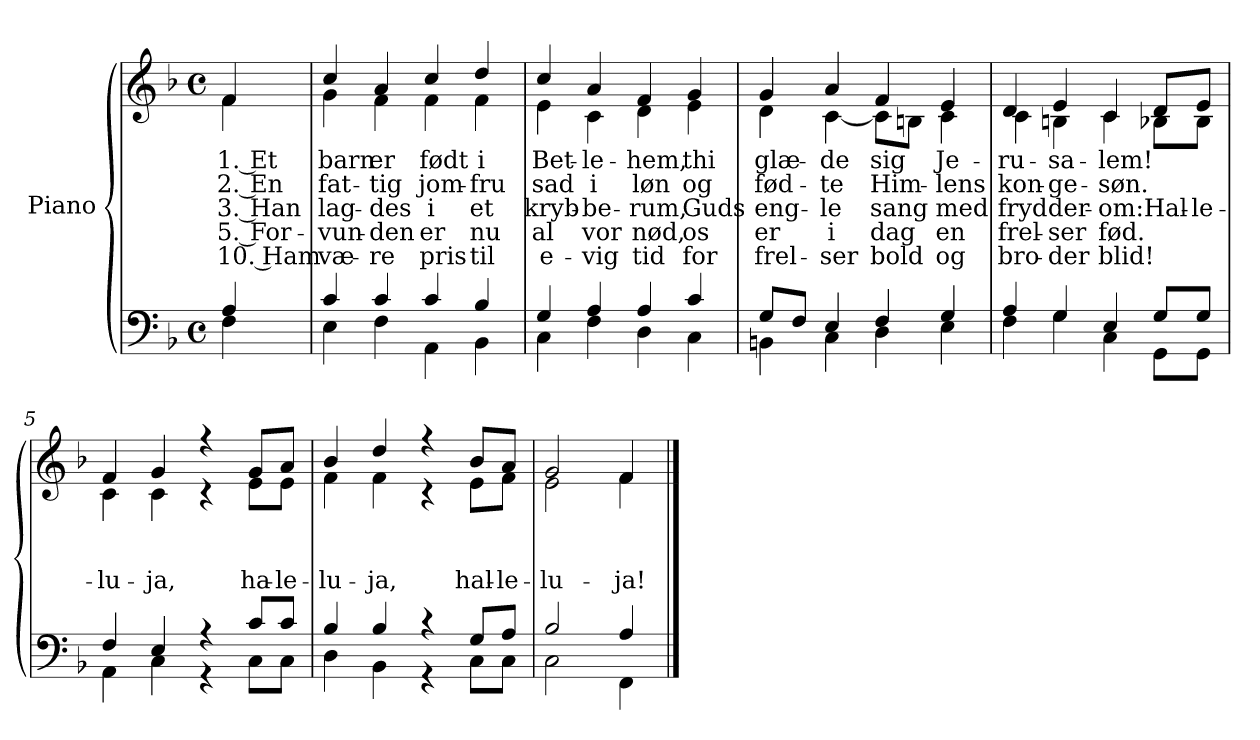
**kern	**kern	**text	**text	**text	**text	**text
*part1	*part1	*part1	*part1	*part1	*part1	*part1
*staff2	*staff1	*staff1	*staff1	*staff1	*staff1	*staff1
*I"Piano	*	*	*	*	*	*
*clefF4	*clefG2	*	*	*	*	*
*k[b-]	*k[b-]	*	*	*	*	*
*M4/4	*M4/4	*	*	*	*	*
*met(c)	*met(c)	*	*	*	*	*
=	=	=	=	=	=	=
*^	*	*	*	*	*	*
!	!	!	!LO:LY:b	!LO:LY:b	!LO:LY:b	!LO:LY:b	!LO:LY:b
*	*	*^	*	*	*	*	*
4A/	4F\	4f/	4f\	1. Et	2. En	3. Han	5. For-	10. Ham
=1	=1	=1	=1	=1	=1	=1	=1	=1
!	!	!	!	!LO:LY:b	!LO:LY:b	!LO:LY:b	!LO:LY:b	!LO:LY:b
4c/	4E\	4cc/	4g\	barn	fat-	lag-	-vun-	væ-
!	!	!	!	!LO:LY:b	!LO:LY:b	!LO:LY:b	!LO:LY:b	!LO:LY:b
4c/	4F\	4a/	4f\	er	-tig	-des	-den	-re
!	!	!	!	!LO:LY:b	!LO:LY:b	!LO:LY:b	!LO:LY:b	!LO:LY:b
4c/	4AA\	4cc/	4f\	født	jom-	i	er	pris
!	!	!	!	!LO:LY:b	!LO:LY:b	!LO:LY:b	!LO:LY:b	!LO:LY:b
4B-/	4BB-\	4dd/	4f\	i	-fru	et	nu	til
=2	=2	=2	=2	=2	=2	=2	=2	=2
!	!	!	!	!LO:LY:b	!LO:LY:b	!LO:LY:b	!LO:LY:b	!LO:LY:b
4G/	4C\	4cc/	4e\	Bet-	sad	kryb-	al	e-
!	!	!	!	!LO:LY:b	!LO:LY:b	!LO:LY:b	!LO:LY:b	!LO:LY:b
4A/	4F\	4a/	4c\	-le-	i	-be-	vor	-vig
!	!	!	!	!LO:LY:b	!LO:LY:b	!LO:LY:b	!LO:LY:b	!LO:LY:b
4A/	4D\	4f/	4d\	-hem,	løn	-rum,	nød,	tid
!	!	!	!	!LO:LY:b	!LO:LY:b	!LO:LY:b	!LO:LY:b	!LO:LY:b
4c/	4C\	4g/	4e\	thi	og	Guds	os	for
=3	=3	=3	=3	=3	=3	=3	=3	=3
!	!	!	!	!LO:LY:b	!LO:LY:b	!LO:LY:b	!LO:LY:b	!LO:LY:b
8G/L	4BBn\	4g/	4d\	glæ-	fød-	eng-	er	frel-
8F/J	.	.	.	.	.	.	.	.
!	!	!	!	!LO:LY:b	!LO:LY:b	!LO:LY:b	!LO:LY:b	!LO:LY:b
4E/	4C\	4a/	[4c\	-de	-te	-le	i	-ser
!	!	!	!	!LO:LY:b	!LO:LY:b	!LO:LY:b	!LO:LY:b	!LO:LY:b
4F/	4D\	4f/	8c\L]	sig	Him-	sang	dag	bold
.	.	.	8Bn\J	.	.	.	.	.
!	!	!	!	!LO:LY:b	!LO:LY:b	!LO:LY:b	!LO:LY:b	!LO:LY:b
4G/	4E\	4e/	4c\	Je-	-lens	med	en	og
=4	=4	=4	=4	=4	=4	=4	=4	=4
!	!	!	!	!LO:LY:b	!LO:LY:b	!LO:LY:b	!LO:LY:b	!LO:LY:b
4A/	4F\	4d/	4c\	-ru-	kon-	fryd	frel-	bro-
!	!	!	!	!LO:LY:b	!LO:LY:b	!LO:LY:b	!LO:LY:b	!LO:LY:b
4G/	4G\	4e/	4Bn\	-sa-	-ge-	der-	-ser	-der
!	!	!	!	!LO:LY:b	!LO:LY:b	!LO:LY:b	!LO:LY:b	!LO:LY:b
4E/	4C\	4c/	4c\	-lem!	-søn.	-om:	fød.	blid!
!	!	!	!	!	!	!LO:LY:b	!	!
8G/L	8GG\L	8d/L	8B-X\L	.	.	Hal-	.	.
!	!	!	!	!	!	!LO:LY:b	!	!
8G/J	8GG\J	8e/J	8B-\J	.	.	-le-	.	.
!!LO:LB:g=z	!!
=5	=5	=5	=5	=5	=5	=5	=5	=5
!	!	!	!	!	!	!LO:LY:b	!	!
4F/	4AA\	4f/	4c\	.	.	-lu-	.	.
!	!	!	!	!	!	!LO:LY:b	!	!
4E/	4C\	4g/	4c\	.	.	-ja,	.	.
4r	4r	4r	4r	.	.	.	.	.
!	!	!	!	!	!	!LO:LY:b	!	!
8c/L	8C\L	8g/L	8e\L	.	.	ha-	.	.
!	!	!	!	!	!	!LO:LY:b	!	!
8c/J	8C\J	8a/J	8e\J	.	.	-le-	.	.
=6	=6	=6	=6	=6	=6	=6	=6	=6
!	!	!	!	!	!	!LO:LY:b	!	!
4B-/	4D\	4b-/	4f\	.	.	-lu-	.	.
!	!	!	!	!	!	!LO:LY:b	!	!
4B-/	4BB-\	4dd/	4f\	.	.	-ja,	.	.
4r	4r	4r	4r	.	.	.	.	.
!	!	!	!	!	!	!LO:LY:b	!	!
8G/L	8C\L	8b-/L	8e\L	.	.	hal-	.	.
!	!	!	!	!	!	!LO:LY:b	!	!
8A/J	8C\J	8a/J	8f\J	.	.	-le-	.	.
=7	=7	=7	=7	=7	=7	=7	=7	=7
!	!	!	!	!	!	!LO:LY:b	!	!
2B-/	2C\	2g/	2e\	.	.	-lu-	.	.
!	!	!	!	!	!	!LO:LY:b	!	!
4A/	4FF\	4f/	4f\	.	.	-ja!	.	.
*v	*v	*	*	*	*	*	*	*
*	*v	*v	*	*	*	*	*
==	==	==	==	==	==	==
*-	*-	*-	*-	*-	*-	*-
